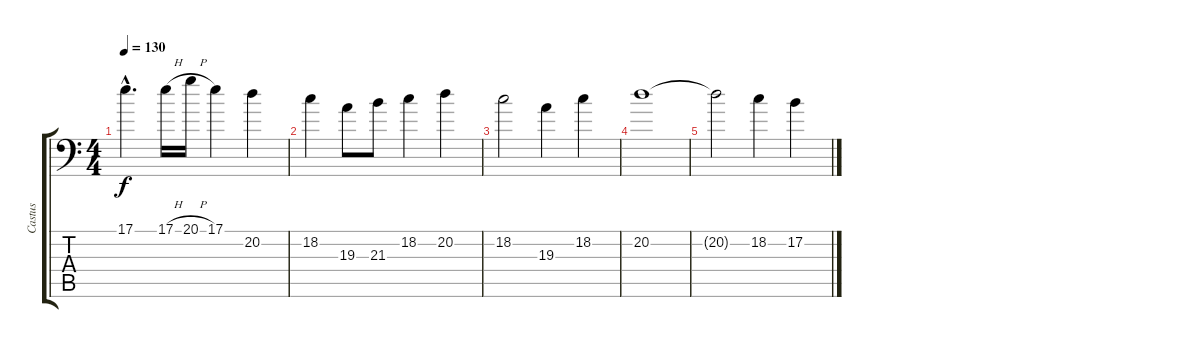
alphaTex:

\track ("Castus" "Castus") {instrument bagpipe}
\staff {score tabs}
\tuning (B3 Gb3 D3 A2 E2 A1) {hide}
\ts (4 4)
\tempo 130
\clef f4
\ks c
17.1{hac}.4{d dy f} 17.1{h}.16 20.1{h}.16 17.1.4 20.2.4 |
18.2.4 19.3.8 21.3.8 18.2.4 20.2.4 |
18.2.2 19.3.4 18.2.4 |
20.2.1 |
20.2{t}.2 18.2.4 17.2.4
